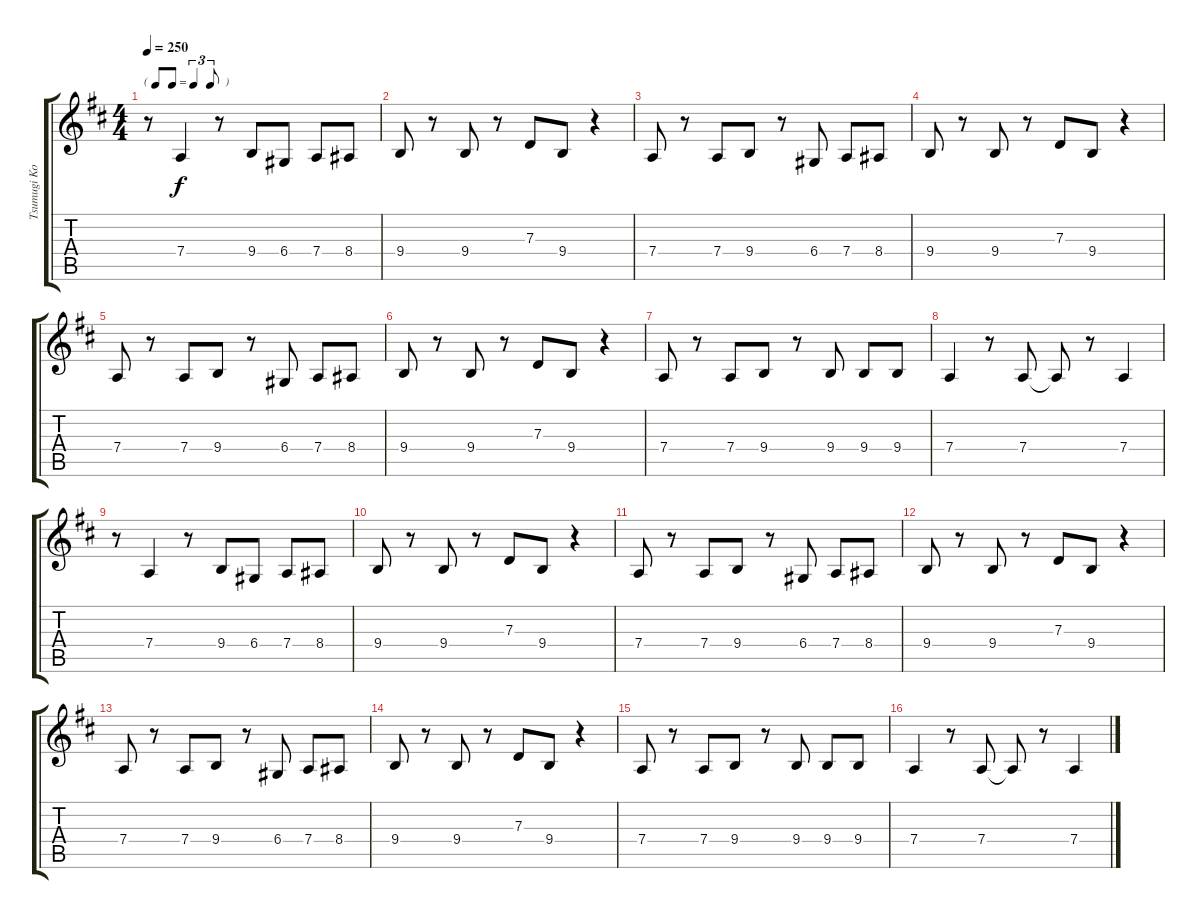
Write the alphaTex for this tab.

\track ("Tsumugi Kotobuki I" "Tsumugi Ko") {instrument lead2sawtooth}
\staff {score tabs}
\tuning (E4 B3 G3 D3 A2 E2) {hide}
\ts (4 4)
\tf triplet8th
\tempo 250
\clef g2
\ks d
r.8{dy f} 7.4.4 r.8 9.4.8 6.4.8 7.4.8 8.4.8 |
9.4.8 r.8 9.4.8 r.8 7.3.8 9.4.8 r.4 |
7.4.8 r.8 7.4.8 9.4.8 r.8 6.4.8 7.4.8 8.4.8 |
9.4.8 r.8 9.4.8 r.8 7.3.8 9.4.8 r.4 |
7.4.8 r.8 7.4.8 9.4.8 r.8 6.4.8 7.4.8 8.4.8 |
9.4.8 r.8 9.4.8 r.8 7.3.8 9.4.8 r.4 |
7.4.8 r.8 7.4.8 9.4.8 r.8 9.4.8 9.4.8 9.4.8 |
7.4.4 r.8 7.4.8 7.4{t}.8 r.8 7.4.4 |
r.8 7.4.4 r.8 9.4.8 6.4.8 7.4.8 8.4.8 |
9.4.8 r.8 9.4.8 r.8 7.3.8 9.4.8 r.4 |
7.4.8 r.8 7.4.8 9.4.8 r.8 6.4.8 7.4.8 8.4.8 |
9.4.8 r.8 9.4.8 r.8 7.3.8 9.4.8 r.4 |
7.4.8 r.8 7.4.8 9.4.8 r.8 6.4.8 7.4.8 8.4.8 |
9.4.8 r.8 9.4.8 r.8 7.3.8 9.4.8 r.4 |
7.4.8 r.8 7.4.8 9.4.8 r.8 9.4.8 9.4.8 9.4.8 |
7.4.4 r.8 7.4.8 7.4{t}.8 r.8 7.4.4
